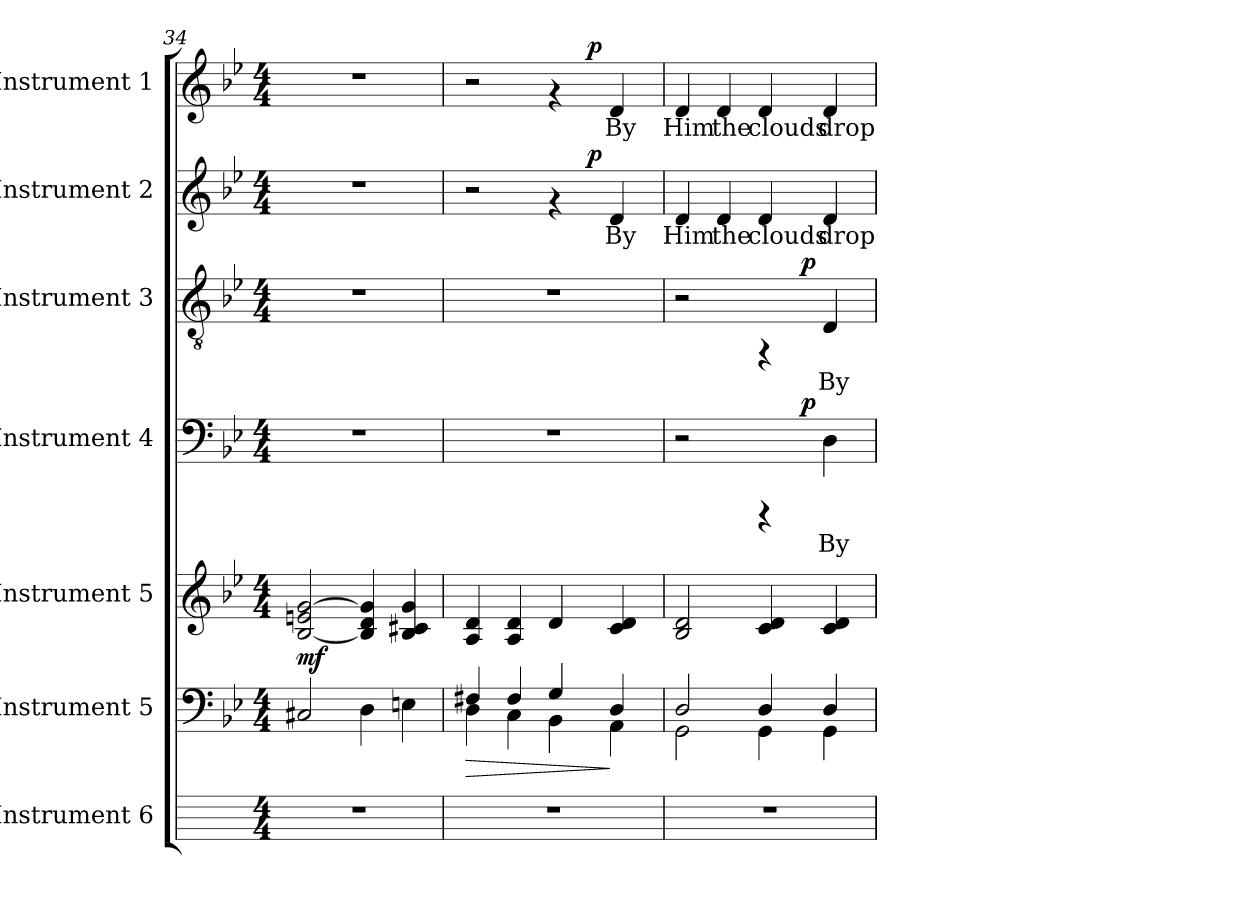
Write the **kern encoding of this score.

**kern	**kern	**dynam	**kern	**dynam	**kern	**text	**dynam	**kern	**text	**dynam	**kern	**text	**dynam	**kern	**text	**dynam
*part7	*part6	*part6	*part5	*part5	*part4	*part4	*part4	*part3	*part3	*part3	*part2	*part2	*part2	*part1	*part1	*part1
*staff7	*staff6	*staff6	*staff5	*staff5	*staff4	*staff4	*staff4	*staff3	*staff3	*staff3	*staff2	*staff2	*staff2	*staff1	*staff1	*staff1
*I"Instrument 6	*I"Instrument 5	*	*I"Instrument 5	*	*I"Instrument 4	*	*	*I"Instrument 3	*	*	*I"Instrument 2	*	*	*I"Instrument 1	*	*
!!LO:PB:g=z
*	*clefF4	*	*clefG2	*	*clefF4	*	*	*clefGv2	*	*	*clefG2	*	*	*clefG2	*	*
*k[]	*k[b-e-]	*	*k[b-e-]	*	*k[b-e-]	*	*	*k[b-e-]	*	*	*k[b-e-]	*	*	*k[b-e-]	*	*
*C:	*B-:	*	*B-:	*	*B-:	*	*	*B-:	*	*	*B-:	*	*	*B-:	*	*
*M4/4	*M4/4	*	*M4/4	*	*M4/4	*	*	*M4/4	*	*	*M4/4	*	*	*M4/4	*	*
=34	=34	=34	=34	=34	=34	=34	=34	=34	=34	=34	=34	=34	=34	=34	=34	=34
!	!	!	!	!LO:DY:b	!	!	!	!	!	!	!	!	!	!	!	!
1r	2C#X/	.	2en/ [<2B-/ [>2g/	mf	1r	.	.	1r	.	.	1r	.	.	1r	.	.
.	4D\	.	4g/] 4B-/] 4d/	.	.	.	.	.	.	.	.	.	.	.	.	.
.	4En\	.	4g/ 4B-/ 4c#X/	.	.	.	.	.	.	.	.	.	.	.	.	.
=35	=35	=35	=35	=35	=35	=35	=35	=35	=35	=35	=35	=35	=35	=35	=35	=35
!	!	!LO:HP:b	!	!	!	!	!	!	!	!	!	!	!	!	!	!
*	*^	*	*	*	*	*	*	*	*	*	*^	*	*	*^	*	*
1r	4F#X/	4D\	>	4A/ 4d/	.	1r	.	.	1r	.	.	2r	2ryy	.	.	2r	2ryy	.	.
.	4F#/	4C\	.	4A/ 4d/	.	.	.	.	.	.	.	.	.	.	.	.	.	.	.
.	4G/	4BB-\	.	4d/	.	.	.	.	.	.	.	4rf	8ryy	.	.	4rf	8ryy	.	.
.	.	.	.	.	.	.	.	.	.	.	.	.	32ryy	.	.	.	32ryy	.	.
!	!	!	!	!	!	!	!	!	!	!	!	!	!	!	!LO:DY:a	!	!	!	!LO:DY:a
.	.	.	.	.	.	.	.	.	.	.	.	.	4ryy	.	p	.	4ryy	.	p
!	!	!	!	!	!	!	!	!	!	!	!	!	!	!LO:LY:b:cj	!	!	!	!LO:LY:b:cj	!
.	4D/	4AA\	]	4c/ 4d/	.	.	.	.	.	.	.	4d/	.	By	.	4d/	.	By	.
.	.	.	.	.	.	.	.	.	.	.	.	.	16.ryy	.	.	.	16.ryy	.	.
=36	=36	=36	=36	=36	=36	=36	=36	=36	=36	=36	=36	=36	=36	=36	=36	=36	=36	=36	=36
!	!	!	!	!	!	!	!	!	!	!	!	!	!	!LO:LY:b:cj	!	!	!	!LO:LY:b:cj	!
*	*	*	*	*	*	*	*	*	*	*	*	*v	*v	*	*	*	*	*	*
*	*	*	*	*	*	*^	*	*	*^	*	*	*	*	*	*v	*v	*	*
1r	2D/	2GG\	.	2d/ 2B-/	.	2r	2ryy	.	.	2r	2ryy	.	.	4d/	Him	.	4d/	Him	.
!	!	!	!	!	!	!	!	!	!	!	!	!	!	!	!LO:LY:b:cj	!	!	!LO:LY:b:cj	!
.	.	.	.	.	.	.	.	.	.	.	.	.	.	4d/	the	.	4d/	the	.
!	!	!	!	!	!	!	!	!	!	!	!	!	!	!	!LO:LY:b:cj	!	!	!LO:LY:b:cj	!
.	4D/	4GG\	.	4c/ 4d/	.	4rCCC	8.ryy	.	.	4rFF	8.ryy	.	.	4d/	clouds	.	4d/	clouds	.
!	!	!	!	!	!	!	!	!	!LO:DY:a	!	!	!	!LO:DY:a	!	!	!	!	!	!
.	.	.	.	.	.	.	4ryy	.	p	.	4ryy	.	p	.	.	.	.	.	.
!	!	!	!	!	!	!	!	!LO:LY:b:cj	!	!	!	!LO:LY:b:cj	!	!	!LO:LY:b:cj	!	!	!LO:LY:b:cj	!
.	4D/	4GG\	.	4c/ 4d/	.	4D\	.	By	.	4D/	.	By	.	4d/	drop	.	4d/	drop	.
.	.	.	.	.	.	.	16ryy	.	.	.	16ryy	.	.	.	.	.	.	.	.
*	*	*	*	*	*	*v	*v	*	*	*	*	*	*	*	*	*	*	*	*
*	*v	*v	*	*	*	*	*	*	*v	*v	*	*	*	*	*	*	*	*
=	=	=	=	=	=	=	=	=	=	=	=	=	=	=	=	=
*-	*-	*-	*-	*-	*-	*-	*-	*-	*-	*-	*-	*-	*-	*-	*-	*-
